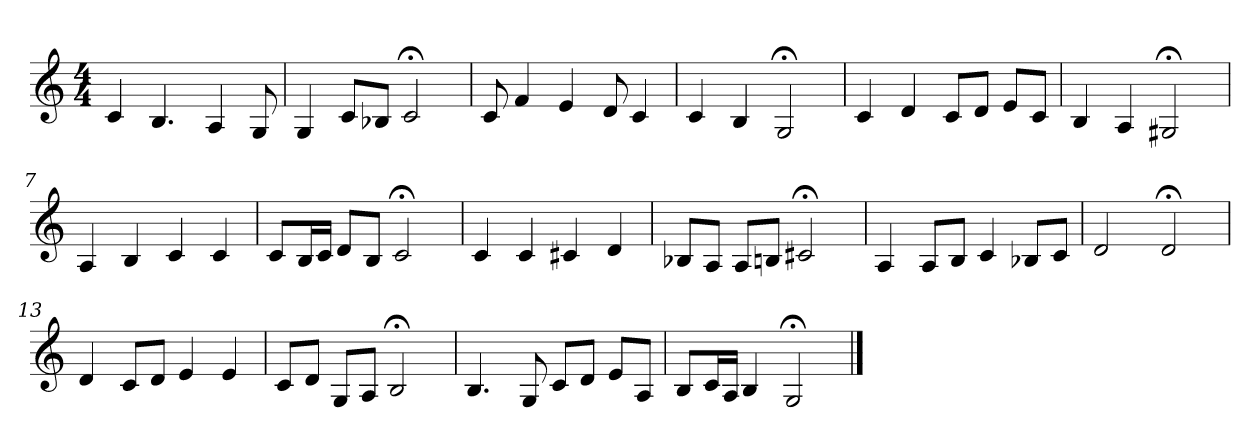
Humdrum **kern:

**kern
*part1
*staff1
*clefG2
*k[]
*C:
*M4/4
=1
4c
4.B
4A
8G
=2
4G
8c/L
8B-X/J
2c;<
=3
8c
4f
4e
8d
4c
=4
4c
4B
2G;<
=5
4c
4d
8c/L
8d/J
8e/L
8c/J
=6
4B
4A
2G#X;<
=7
4A
4B
4c
4c
=8
8c/L
16B/L
16c/JJ
8d/L
8B/J
2c;<
=9
4c
4c
4c#X
4d
=10
8B-X/L
8A/J
8A/L
8Bn/J
2c#X;<
=11
4A
8A/L
8B/J
4c
8B-X/L
8c/J
=12
2d
2d;<
=13
4d
8c/L
8d/J
4e
4e
=14
8c/L
8d/J
8G/L
8A/J
2B;<
=15
4.B
8G
8c/L
8d/J
8e/L
8A/J
=16
8B/L
16c/L
16A/JJ
4B
2G;<
==
*-
